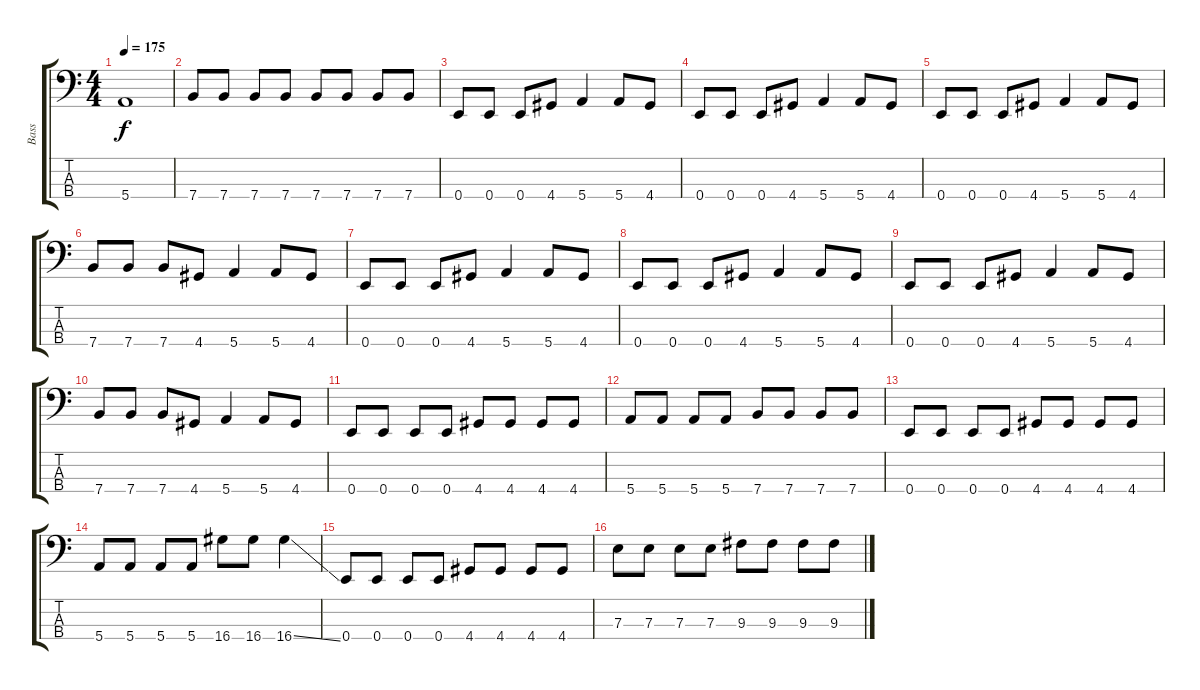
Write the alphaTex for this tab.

\track ("Bass" "Bass") {instrument electricbasspick}
\staff {score tabs}
\tuning (G2 D2 A1 E1) {hide}
\ts (4 4)
\tempo 175
\clef f4
\ks c
5.4.1{dy f} |
7.4.8 7.4.8 7.4.8 7.4.8 7.4.8 7.4.8 7.4.8 7.4.8 |
0.4.8 0.4.8 0.4.8 4.4.8 5.4.4 5.4.8 4.4.8 |
0.4.8 0.4.8 0.4.8 4.4.8 5.4.4 5.4.8 4.4.8 |
0.4.8 0.4.8 0.4.8 4.4.8 5.4.4 5.4.8 4.4.8 |
7.4.8 7.4.8 7.4.8 4.4.8 5.4.4 5.4.8 4.4.8 |
0.4.8 0.4.8 0.4.8 4.4.8 5.4.4 5.4.8 4.4.8 |
0.4.8 0.4.8 0.4.8 4.4.8 5.4.4 5.4.8 4.4.8 |
0.4.8 0.4.8 0.4.8 4.4.8 5.4.4 5.4.8 4.4.8 |
7.4.8 7.4.8 7.4.8 4.4.8 5.4.4 5.4.8 4.4.8 |
0.4.8 0.4.8 0.4.8 0.4.8 4.4.8 4.4.8 4.4.8 4.4.8 |
5.4.8 5.4.8 5.4.8 5.4.8 7.4.8 7.4.8 7.4.8 7.4.8 |
0.4.8 0.4.8 0.4.8 0.4.8 4.4.8 4.4.8 4.4.8 4.4.8 |
5.4.8 5.4.8 5.4.8 5.4.8 16.4.8 16.4.8 16.4{ss}.4 |
0.4.8 0.4.8 0.4.8 0.4.8 4.4.8 4.4.8 4.4.8 4.4.8 |
7.3.8 7.3.8 7.3.8 7.3.8 9.3.8 9.3.8 9.3.8 9.3.8
